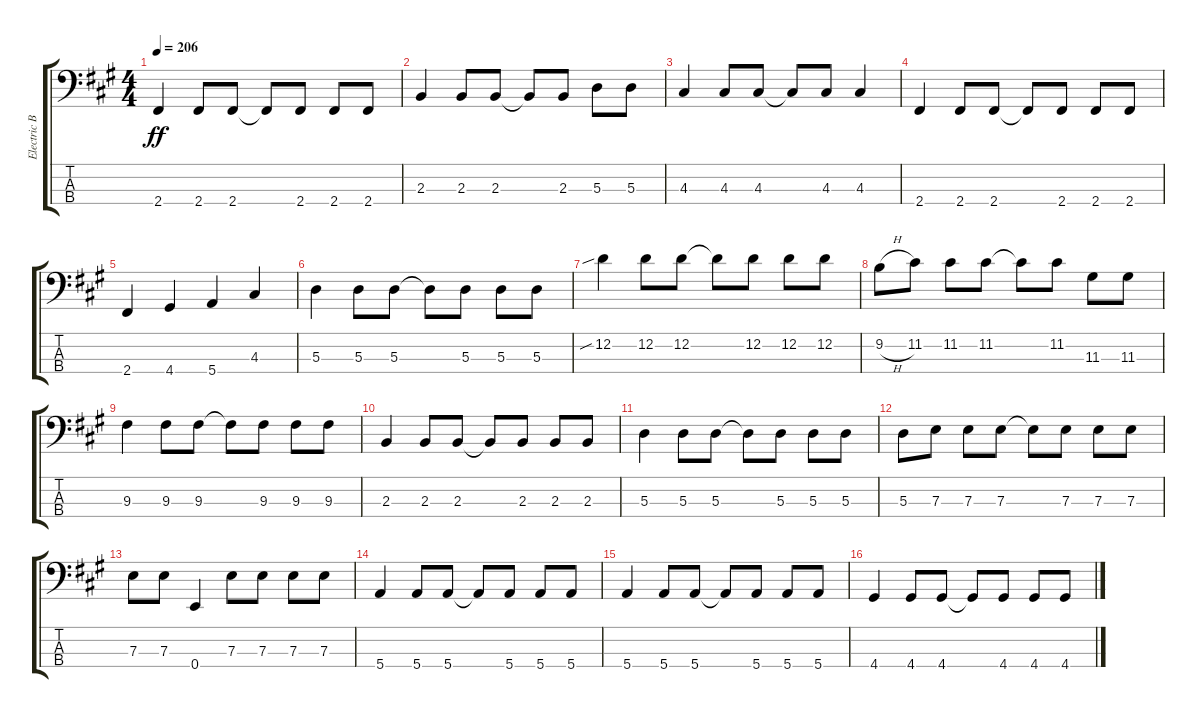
\track ("Electric Bass" "Electric B") {instrument electricbassfinger}
\staff {score tabs}
\tuning (G2 D2 A1 E1) {hide}
\ts (4 4)
\tempo 206
\clef f4
\ks a
2.4.4{dy ff} 2.4.8 2.4.8 2.4{t}.8 2.4.8 2.4.8 2.4.8 |
2.3.4 2.3.8 2.3.8 2.3{t}.8 2.3.8 5.3.8 5.3.8 |
4.3.4 4.3.8 4.3.8 4.3{t}.8 4.3.8 4.3.4 |
2.4.4 2.4.8 2.4.8 2.4{t}.8 2.4.8 2.4.8 2.4.8 |
2.4.4 4.4.4 5.4.4 4.3.4 |
5.3.4 5.3.8 5.3.8 5.3{t}.8 5.3.8 5.3.8 5.3.8 |
12.2{sib}.4 12.2.8 12.2.8 12.2{t}.8 12.2.8 12.2.8 12.2.8 |
9.2{h}.8 11.2.8 11.2.8 11.2.8 11.2{t}.8 11.2.8 11.3.8 11.3.8 |
9.3.4 9.3.8 9.3.8 9.3{t}.8 9.3.8 9.3.8 9.3.8 |
2.3.4 2.3.8 2.3.8 2.3{t}.8 2.3.8 2.3.8 2.3.8 |
5.3.4 5.3.8 5.3.8 5.3{t}.8 5.3.8 5.3.8 5.3.8 |
5.3.8 7.3.8 7.3.8 7.3.8 7.3{t}.8 7.3.8 7.3.8 7.3.8 |
7.3.8 7.3.8 0.4.4 7.3.8 7.3.8 7.3.8 7.3.8 |
\section ("" "")
5.4.4 5.4.8 5.4.8 5.4{t}.8 5.4.8 5.4.8 5.4.8 |
5.4.4 5.4.8 5.4.8 5.4{t}.8 5.4.8 5.4.8 5.4.8 |
4.4.4 4.4.8 4.4.8 4.4{t}.8 4.4.8 4.4.8 4.4.8
